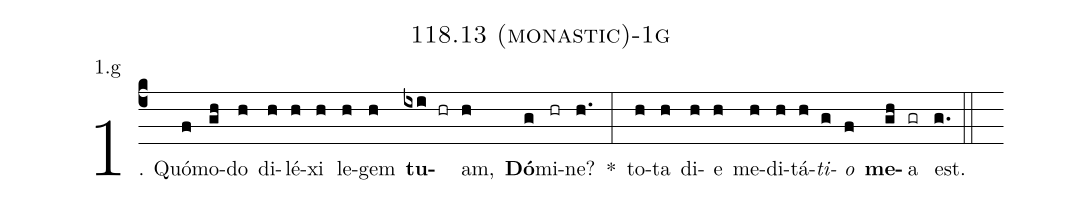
name: 118.13 (monastic)-1g;
annotation: 1.g;
%%
(c4)1. Quó(f)mo(gh)do(h) di(h)lé(h)xi(h) le(h)gem(h) <b>tu</b>(ixi hr)am,(h) <b>Dó</b>(g)mi(hr)ne?(h.) *(:) to(h)ta(h) di(h)e(h) me(h)di(h)tá(h)<i>ti</i>(g)<i>o</i>(f) <b>me</b>(gh)a(gr) est.(g.) (::)
